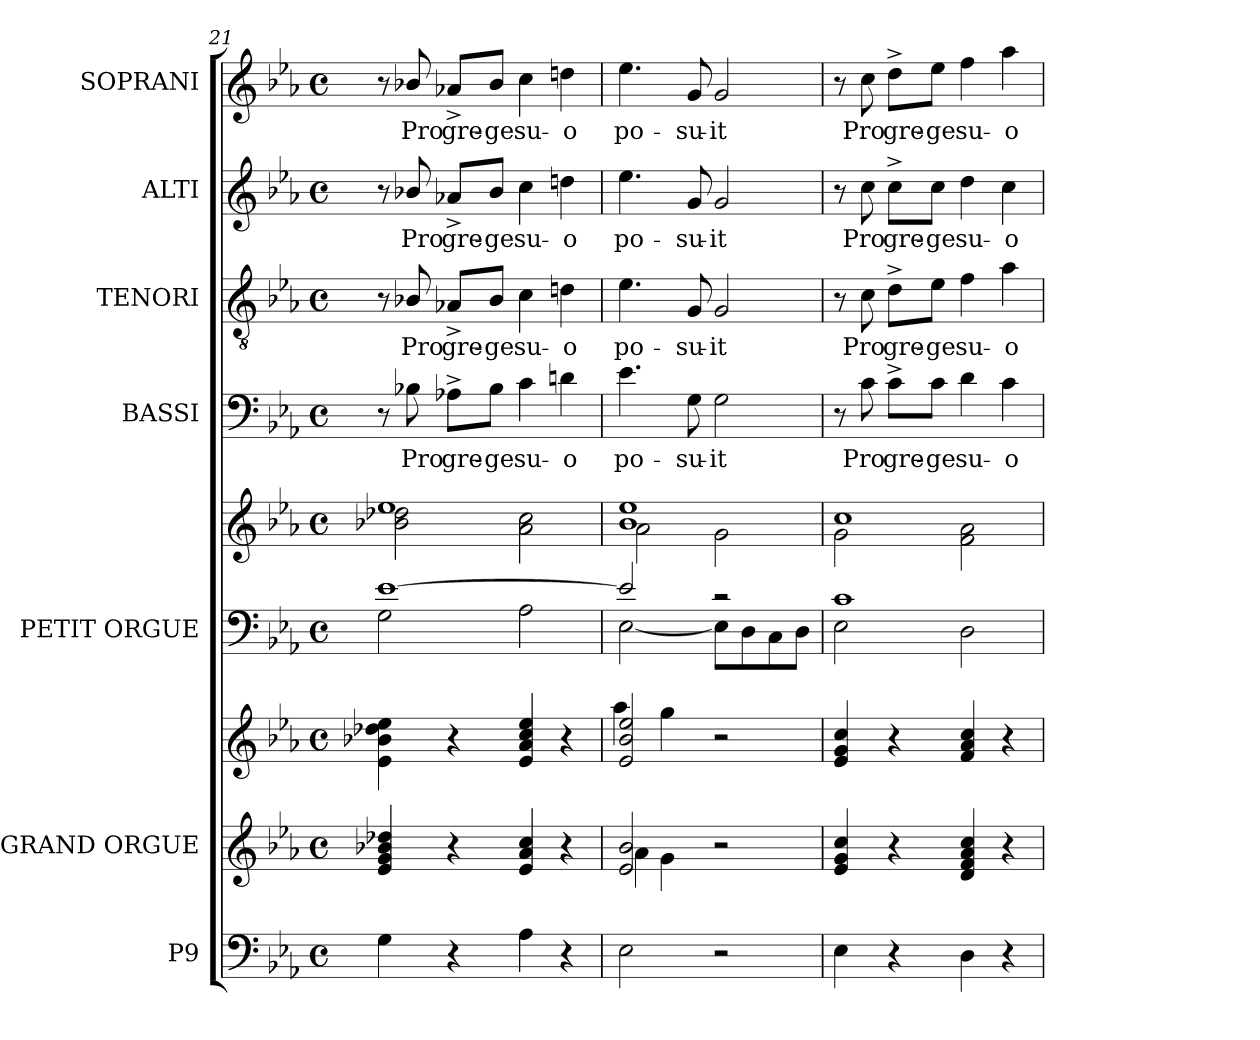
**kern	**kern	**kern	**kern	**kern	**kern	**text	**kern	**text	**kern	**text	**kern	**text
*part7	*part6	*part6	*part5	*part5	*part4	*part4	*part3	*part3	*part2	*part2	*part1	*part1
*staff9	*staff8	*staff7	*staff6	*staff5	*staff4	*staff4	*staff3	*staff3	*staff2	*staff2	*staff1	*staff1
*I"P9	*I"GRAND ORGUE	*	*I"PETIT ORGUE	*	*I"BASSI	*	*I"TENORI	*	*I"ALTI	*	*I"SOPRANI	*
*	*I'Org.	*	*I'Org.	*	*I'B.	*	*I'T.	*	*I'A.	*	*I'S.	*
*clefF4	*clefG2	*clefG2	*clefF4	*clefG2	*clefF4	*	*clefGv2	*	*clefG2	*	*clefG2	*
*	*	*	*	*	*	*	*ITrd7c12	*	*	*	*	*
*k[b-e-a-]	*k[b-e-a-]	*k[b-e-a-]	*k[b-e-a-]	*k[b-e-a-]	*k[b-e-a-]	*	*k[b-e-a-]	*	*k[b-e-a-]	*	*k[b-e-a-]	*
*E-:	*E-:	*E-:	*E-:	*E-:	*E-:	*	*E-:	*	*E-:	*	*E-:	*
*M4/4	*M4/4	*M4/4	*M4/4	*M4/4	*M4/4	*	*M4/4	*	*M4/4	*	*M4/4	*
*met(c)	*met(c)	*met(c)	*met(c)	*met(c)	*met(c)	*	*met(c)	*	*met(c)	*	*met(c)	*
=21	=21	=21	=21	=21	=21	=21	=21	=21	=21	=21	=21	=21
*	*	*	*^	*^	*	*	*	*	*	*	*	*
4Gi\	4e-i/ 4gi 4b-Xi 4dd-Xi	4e-i\ 4b-Xi 4dd-Xi 4ee-i	[1e-i	2Gi\	1ee-i	2b-Xi\ 2dd-Xi	8r	.	8r	.	8r	.	8r	.
!	!	!	!	!	!	!	!	!LO:LY:b:color=#000000	!	!	!	!	!	!
!	!	!	!	!	!	!	!	!	!	!LO:LY:b:color=#000000	!	!	!	!
!	!	!	!	!	!	!	!	!	!	!	!	!LO:LY:b:color=#000000	!	!
!	!	!	!	!	!	!	!	!	!	!	!	!	!	!LO:LY:b:color=#000000
.	.	.	.	.	.	.	8B-Xi\	Pro	8BB-Xi/	Pro	8b-Xi/	Pro	8b-Xi/	Pro
!	!	!	!	!	!	!	!	!LO:LY:b:color=#000000	!	!	!	!	!	!
!	!	!	!	!	!	!	!	!	!	!LO:LY:b:color=#000000	!	!	!	!
!	!	!	!	!	!	!	!	!	!	!	!	!LO:LY:b:color=#000000	!	!
!	!	!	!	!	!	!	!	!	!	!	!	!	!	!LO:LY:b:color=#000000
4r	4r	4r	.	.	.	.	8A-X^i\L	gre-	8AA-X^i/L	gre-	8a-X^i/L	gre-	8a-X^i/L	gre-
!	!	!	!	!	!	!	!	!LO:LY:b:color=#000000	!	!	!	!	!	!
!	!	!	!	!	!	!	!	!	!	!LO:LY:b:color=#000000	!	!	!	!
!	!	!	!	!	!	!	!	!	!	!	!	!LO:LY:b:color=#000000	!	!
!	!	!	!	!	!	!	!	!	!	!	!	!	!	!LO:LY:b:color=#000000
.	.	.	.	.	.	.	8B-i\J	-ge	8BB-i/J	-ge	8b-i/J	-ge	8b-i/J	-ge
!	!	!	!	!	!	!	!	!LO:LY:b:color=#000000	!	!	!	!	!	!
!	!	!	!	!	!	!	!	!	!	!LO:LY:b:color=#000000	!	!	!	!
!	!	!	!	!	!	!	!	!	!	!	!	!LO:LY:b:color=#000000	!	!
!	!	!	!	!	!	!	!	!	!	!	!	!	!	!LO:LY:b:color=#000000
4A-i\	4e-i/ 4a-i 4cci	4e-i/ 4a-i 4cci 4ee-i	.	2A-i\	.	2a-i\ 2cci	4ci\	su-	4Ci\	su-	4cci\	su-	4cci\	su-
!	!	!	!	!	!	!	!	!LO:LY:b:color=#000000	!	!	!	!	!	!
!	!	!	!	!	!	!	!	!	!	!LO:LY:b:color=#000000	!	!	!	!
!	!	!	!	!	!	!	!	!	!	!	!	!LO:LY:b:color=#000000	!	!
!	!	!	!	!	!	!	!	!	!	!	!	!	!	!LO:LY:b:color=#000000
4r	4r	4r	.	.	.	.	4dni\	-o	4Dni\	-o	4ddni\	-o	4ddni\	-o
=22	=22	=22	=22	=22	=22	=22	=22	=22	=22	=22	=22	=22	=22	=22
*	*^	*^	*	*	*	*	*	*	*	*	*	*	*	*
!	!	!	!	!	!	!	!	!	!	!LO:LY:b:color=#000000	!	!	!	!	!	!
!	!	!	!	!	!	!	!	!	!	!	!	!LO:LY:b:color=#000000	!	!	!	!
!	!	!	!	!	!	!	!	!	!	!	!	!	!	!LO:LY:b:color=#000000	!	!
!	!	!	!	!	!	!	!	!	!	!	!	!	!	!	!	!LO:LY:b:color=#000000
2E-i\	2e-i/ 2b-i	4a-i\	2e-i/ 2b-i 2ee-i	4aa-i\	2e-i/]	[2E-i\	1b-i 1ee-i	2a-i\	4.e-i\	po-	4.E-i\	po-	4.ee-i\	po-	4.ee-i\	po-
.	.	4gi\	.	4ggi\	.	.	.	.	.	.	.	.	.	.	.	.
!	!	!	!	!	!	!	!	!	!	!LO:LY:b:color=#000000	!	!	!	!	!	!
!	!	!	!	!	!	!	!	!	!	!	!	!LO:LY:b:color=#000000	!	!	!	!
!	!	!	!	!	!	!	!	!	!	!	!	!	!	!LO:LY:b:color=#000000	!	!
!	!	!	!	!	!	!	!	!	!	!	!	!	!	!	!	!LO:LY:b:color=#000000
.	.	.	.	.	.	.	.	.	8Gi\	-su-	8GGi/	-su-	8gi/	-su-	8gi/	-su-
!	!	!	!	!	!	!	!	!	!	!LO:LY:b:color=#000000	!	!	!	!	!	!
!	!	!	!	!	!	!	!	!	!	!	!	!LO:LY:b:color=#000000	!	!	!	!
!	!	!	!	!	!	!	!	!	!	!	!	!	!	!LO:LY:b:color=#000000	!	!
!	!	!	!	!	!	!	!	!	!	!	!	!	!	!	!	!LO:LY:b:color=#000000
2r	2r	2ryy	2r	2ryy	2r	8E-i\L]	.	2gi\	2Gi\	-it	2GGi/	-it	2gi/	-it	2gi/	-it
.	.	.	.	.	.	8Di\	.	.	.	.	.	.	.	.	.	.
.	.	.	.	.	.	8Ci\	.	.	.	.	.	.	.	.	.	.
.	.	.	.	.	.	8Di\J	.	.	.	.	.	.	.	.	.	.
*	*v	*v	*	*	*	*	*	*	*	*	*	*	*	*	*	*
*	*	*v	*v	*	*	*	*	*	*	*	*	*	*	*	*
!!LO:LB:g=z
=23	=23	=23	=23	=23	=23	=23	=23	=23	=23	=23	=23	=23	=23	=23
4E-i\	4e-i/ 4gi 4cci	4e-i/ 4gi 4cci	1ci	2E-i\	1cci	2gi\	8r	.	8r	.	8r	.	8r	.
!	!	!	!	!	!	!	!	!LO:LY:b:color=#000000	!	!	!	!	!	!
!	!	!	!	!	!	!	!	!	!	!LO:LY:b:color=#000000	!	!	!	!
!	!	!	!	!	!	!	!	!	!	!	!	!LO:LY:b:color=#000000	!	!
!	!	!	!	!	!	!	!	!	!	!	!	!	!	!LO:LY:b:color=#000000
.	.	.	.	.	.	.	8ci\	Pro	8Ci\	Pro	8cci\	Pro	8cci\	Pro
!	!	!	!	!	!	!	!	!LO:LY:b:color=#000000	!	!	!	!	!	!
!	!	!	!	!	!	!	!	!	!	!LO:LY:b:color=#000000	!	!	!	!
!	!	!	!	!	!	!	!	!	!	!	!	!LO:LY:b:color=#000000	!	!
!	!	!	!	!	!	!	!	!	!	!	!	!	!	!LO:LY:b:color=#000000
4r	4r	4r	.	.	.	.	8c^i\L	gre-	8D^i\L	gre-	8cc^i\L	gre-	8dd^i\L	gre-
!	!	!	!	!	!	!	!	!LO:LY:b:color=#000000	!	!	!	!	!	!
!	!	!	!	!	!	!	!	!	!	!LO:LY:b:color=#000000	!	!	!	!
!	!	!	!	!	!	!	!	!	!	!	!	!LO:LY:b:color=#000000	!	!
!	!	!	!	!	!	!	!	!	!	!	!	!	!	!LO:LY:b:color=#000000
.	.	.	.	.	.	.	8ci\J	-ge	8E-i\J	-ge	8cci\J	-ge	8ee-i\J	-ge
!	!	!	!	!	!	!	!	!LO:LY:b:color=#000000	!	!	!	!	!	!
!	!	!	!	!	!	!	!	!	!	!LO:LY:b:color=#000000	!	!	!	!
!	!	!	!	!	!	!	!	!	!	!	!	!LO:LY:b:color=#000000	!	!
!	!	!	!	!	!	!	!	!	!	!	!	!	!	!LO:LY:b:color=#000000
4Di\	4di/ 4fi 4a-i 4cci	4fi/ 4a-i 4cci	.	2Di\	.	2fi\ 2a-i	4di\	su-	4Fi\	su-	4ddi\	su-	4ffi\	su-
!	!	!	!	!	!	!	!	!LO:LY:b:color=#000000	!	!	!	!	!	!
!	!	!	!	!	!	!	!	!	!	!LO:LY:b:color=#000000	!	!	!	!
!	!	!	!	!	!	!	!	!	!	!	!	!LO:LY:b:color=#000000	!	!
!	!	!	!	!	!	!	!	!	!	!	!	!	!	!LO:LY:b:color=#000000
4r	4r	4r	.	.	.	.	4ci\	-o	4A-i\	-o	4cci\	-o	4aa-i\	-o
*	*	*	*v	*v	*	*	*	*	*	*	*	*	*	*
*	*	*	*	*v	*v	*	*	*	*	*	*	*	*
=	=	=	=	=	=	=	=	=	=	=	=	=
*-	*-	*-	*-	*-	*-	*-	*-	*-	*-	*-	*-	*-
